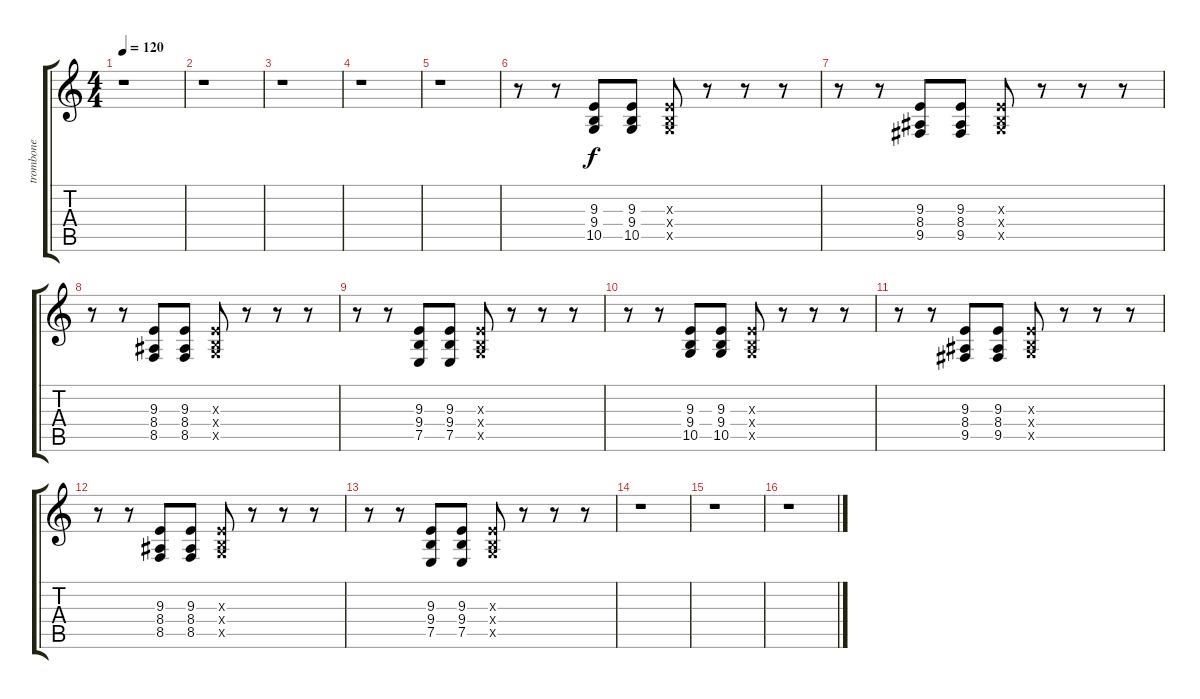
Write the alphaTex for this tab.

\track ("trombone" "trombone") {instrument trombone}
\staff {score tabs}
\tuning (E4 B3 G3 D3 A2 E2) {hide}
\ts (4 4)
\tempo 120
\clef g2
\ks c
r.1{dy f instrument trombone} |
r.1 |
r.1 |
r.1 |
r.1 |
r.8 r.8 (9.3 9.4 10.5).8 (9.3 9.4 10.5).8 (9.3{x} 9.4{x} 10.5{x}).8 r.8 r.8 r.8 |
r.8 r.8 (9.3 8.4 9.5).8 (9.3 8.4 9.5).8 (9.3{x} 9.4{x} 10.5{x}).8 r.8 r.8 r.8 |
r.8 r.8 (9.3 8.4 8.5).8 (9.3 8.4 8.5).8 (9.3{x} 9.4{x} 10.5{x}).8 r.8 r.8 r.8 |
r.8 r.8 (9.3 9.4 7.5).8 (9.3 9.4 7.5).8 (9.3{x} 9.4{x} 10.5{x}).8 r.8 r.8 r.8 |
r.8 r.8 (9.3 9.4 10.5).8 (9.3 9.4 10.5).8 (9.3{x} 9.4{x} 10.5{x}).8 r.8 r.8 r.8 |
r.8 r.8 (9.3 8.4 9.5).8 (9.3 8.4 9.5).8 (9.3{x} 9.4{x} 10.5{x}).8 r.8 r.8 r.8 |
r.8 r.8 (9.3 8.4 8.5).8 (9.3 8.4 8.5).8 (9.3{x} 9.4{x} 10.5{x}).8 r.8 r.8 r.8 |
r.8 r.8 (9.3 9.4 7.5).8 (9.3 9.4 7.5).8 (9.3{x} 9.4{x} 10.5{x}).8 r.8 r.8 r.8 |
r.1 |
r.1 |
r.1
